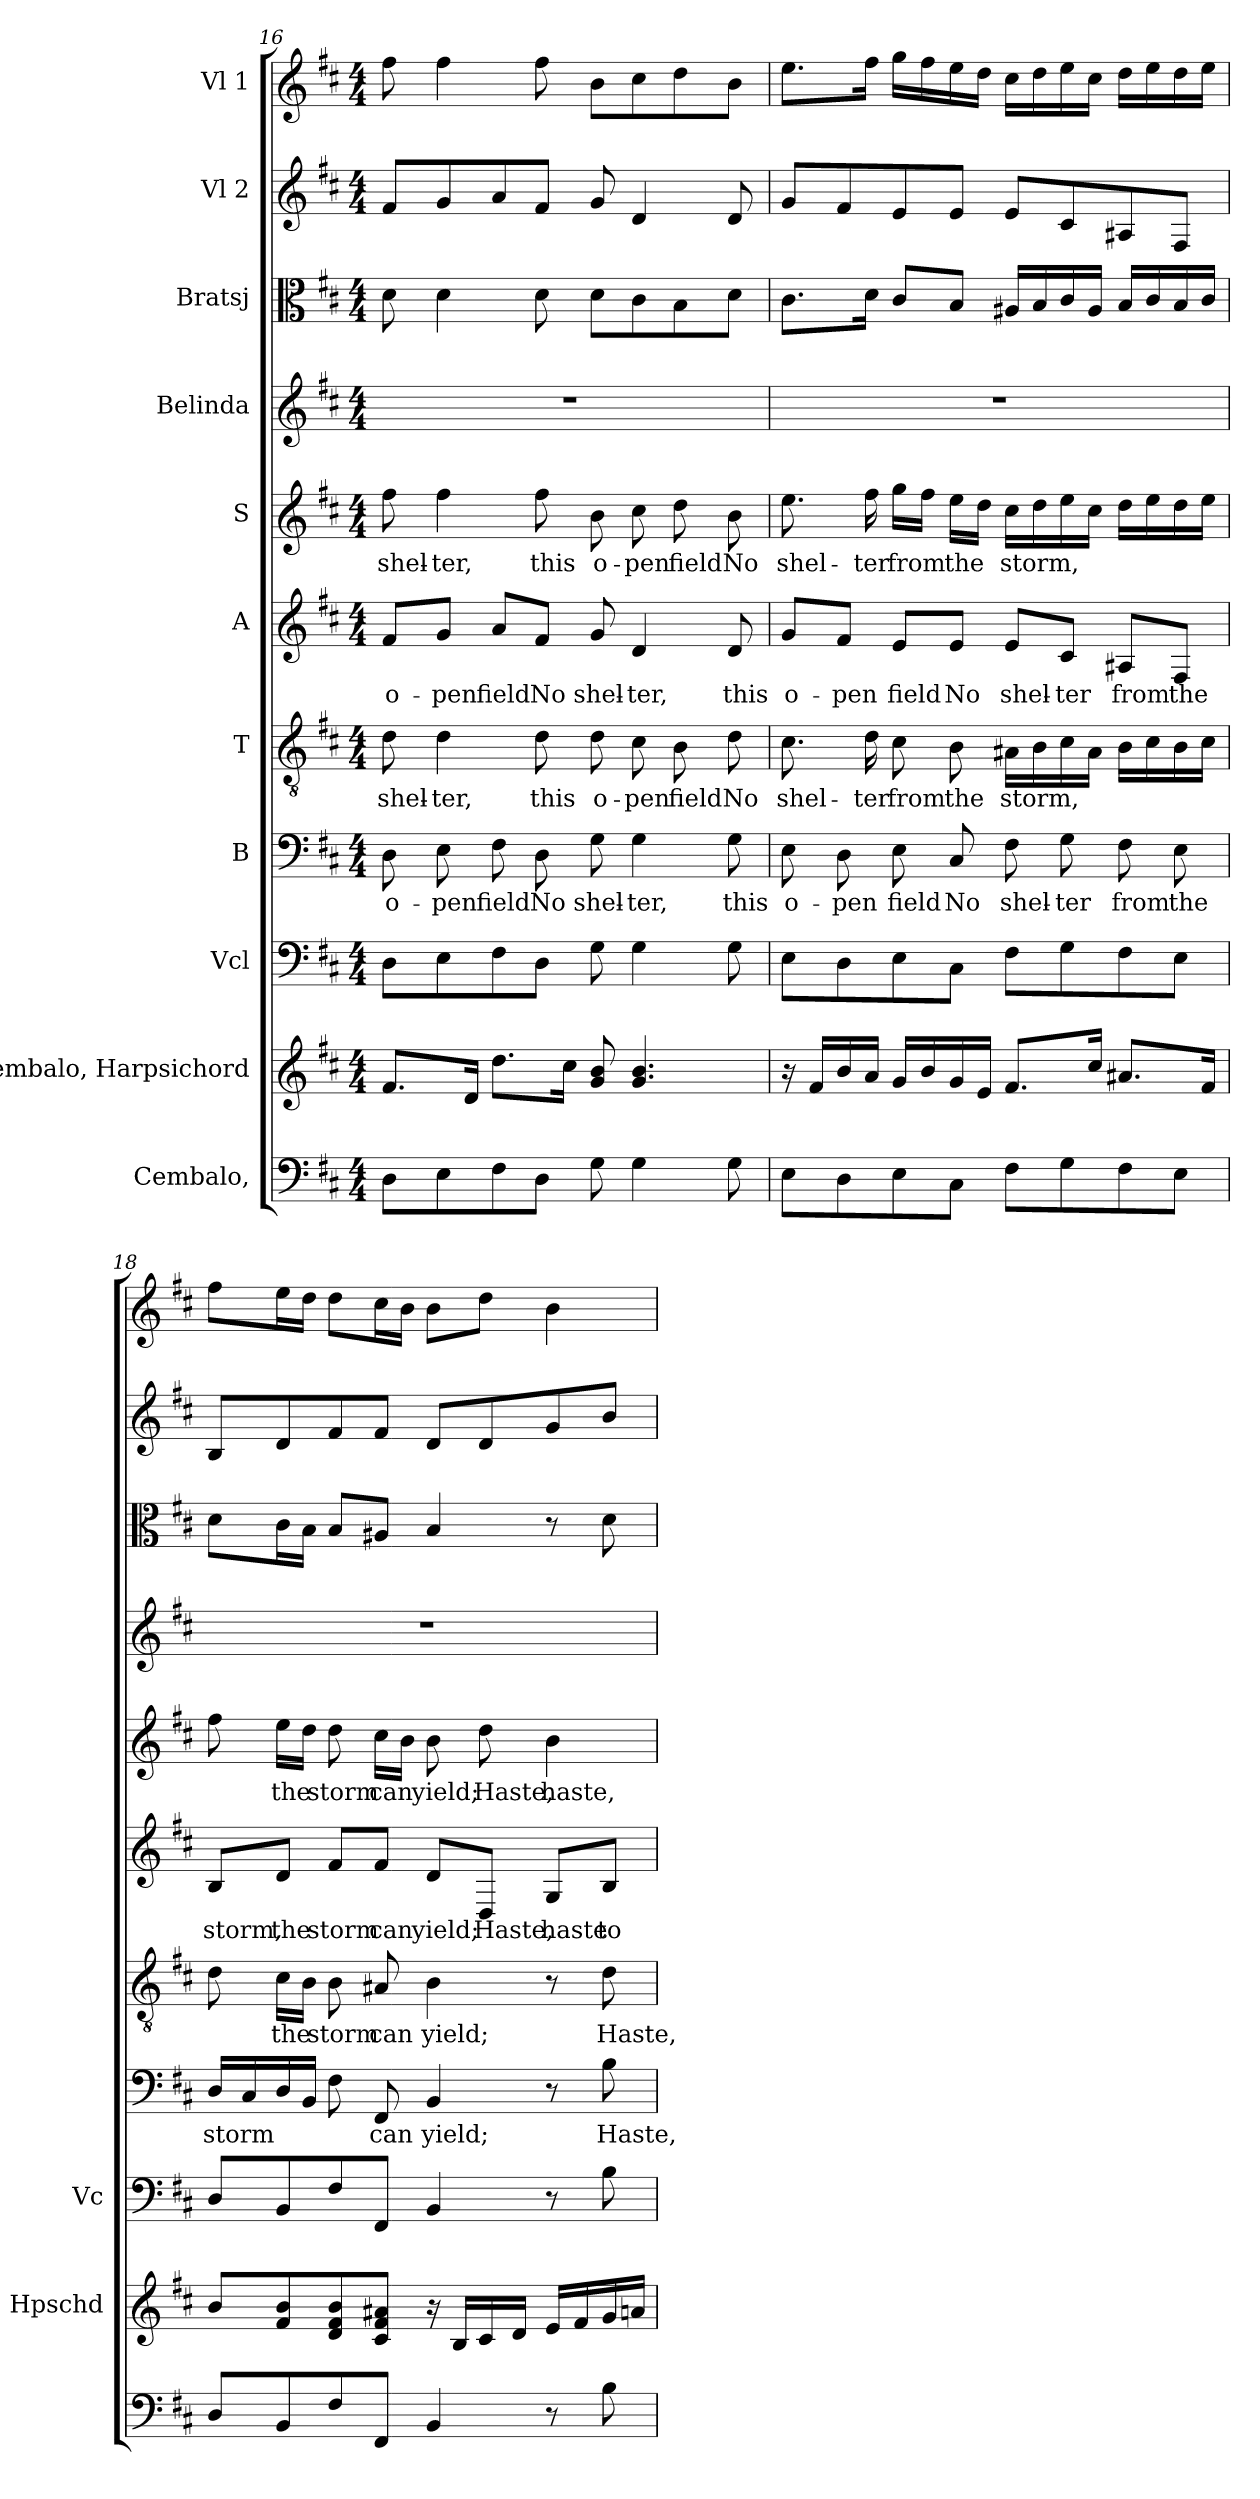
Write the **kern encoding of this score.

**kern	**kern	**kern	**kern	**text	**kern	**text	**kern	**text	**kern	**text	**kern	**kern	**kern	**kern
*part11	*part10	*part9	*part8	*part8	*part7	*part7	*part6	*part6	*part5	*part5	*part4	*part3	*part2	*part1
*staff11	*staff10	*staff9	*staff8	*staff8	*staff7	*staff7	*staff6	*staff6	*staff5	*staff5	*staff4	*staff3	*staff2	*staff1
*I"Cembalo,	*I"Cembalo, Harpsichord	*I"Vcl	*I"B	*	*I"T	*	*I"A	*	*I"S	*	*I"Belinda	*I"Bratsj	*I"Vl 2	*I"Vl 1
*	*I'Hpschd	*I'Vc	*	*	*	*	*	*	*	*	*	*	*	*
!!LO:PB:g=z
*clefF4	*clefG2	*clefF4	*clefF4	*	*clefGv2	*	*clefG2	*	*clefG2	*	*clefG2	*clefC3	*clefG2	*clefG2
*k[f#c#]	*k[f#c#]	*k[f#c#]	*k[f#c#]	*	*k[f#c#]	*	*k[f#c#]	*	*k[f#c#]	*	*k[f#c#]	*k[f#c#]	*k[f#c#]	*k[f#c#]
*M4/4	*M4/4	*M4/4	*M4/4	*	*M4/4	*	*M4/4	*	*M4/4	*	*M4/4	*M4/4	*M4/4	*M4/4
=16	=16	=16	=16	=16	=16	=16	=16	=16	=16	=16	=16	=16	=16	=16
!	!	!	!	!LO:LY:b	!	!LO:LY:b	!	!LO:LY:b	!	!LO:LY:b	!	!	!	!
8D\L	8.f#/L	8D\L	8D\	o-	8d\	shel-	8f#/L	o-	8ff#\	shel-	1r	8d\	8f#/L	8ff#\
!	!	!	!	!LO:LY:b	!	!LO:LY:b	!	!LO:LY:b	!	!LO:LY:b	!	!	!	!
8E\	.	8E\	8E\	-pen	4d\	-ter,	8g/J	-pen	4ff#\	-ter,	.	4d\	8g/	4ff#\
.	16d/Jk	.	.	.	.	.	.	.	.	.	.	.	.	.
!	!	!	!	!LO:LY:b	!	!	!	!LO:LY:b	!	!	!	!	!	!
8F#\	8.dd\L	8F#\	8F#\	field	.	.	8a/L	field	.	.	.	.	8a/	.
!	!	!	!	!LO:LY:b	!	!LO:LY:b	!	!LO:LY:b	!	!LO:LY:b	!	!	!	!
8D\J	.	8D\J	8D\	No	8d\	this	8f#/J	No	8ff#\	this	.	8d\	8f#/J	8ff#\
.	16cc#\Jk	.	.	.	.	.	.	.	.	.	.	.	.	.
!	!	!	!	!LO:LY:b	!	!LO:LY:b	!	!LO:LY:b	!	!LO:LY:b	!	!	!	!
8G\	8g/ 8b/	8G\	8G\	shel-	8d\	o-	8g/	shel-	8b\	o-	.	8d\L	8g/	8b\L
!	!	!	!	!LO:LY:b	!	!LO:LY:b	!	!LO:LY:b	!	!LO:LY:b	!	!	!	!
4G\	4.g/ 4.b/	4G\	4G\	-ter,	8c#\	-pen	4d/	-ter,	8cc#\	-pen	.	8c#\	4d/	8cc#\
!	!	!	!	!	!	!LO:LY:b	!	!	!	!LO:LY:b	!	!	!	!
.	.	.	.	.	8B\	field	.	.	8dd\	field	.	8B\	.	8dd\
!	!	!	!	!LO:LY:b	!	!LO:LY:b	!	!LO:LY:b	!	!LO:LY:b	!	!	!	!
8G\	.	8G\	8G\	this	8d\	No	8d/	this	8b\	No	.	8d\J	8d/	8b\J
=17	=17	=17	=17	=17	=17	=17	=17	=17	=17	=17	=17	=17	=17	=17
!	!	!	!	!LO:LY:b	!	!LO:LY:b	!	!LO:LY:b	!	!LO:LY:b	!	!	!	!
8E\L	16r	8E\L	8E\	o-	8.c#\	shel-	8g/L	o-	8.ee\	shel-	1r	8.c#\L	8g/L	8.ee\L
.	16f#/LL	.	.	.	.	.	.	.	.	.	.	.	.	.
!	!	!	!	!LO:LY:b	!	!	!	!LO:LY:b	!	!	!	!	!	!
8D\	16b/	8D\	8D\	-pen	.	.	8f#/J	-pen	.	.	.	.	8f#/	.
!	!	!	!	!	!	!LO:LY:b	!	!	!	!LO:LY:b	!	!	!	!
.	16a/JJ	.	.	.	16d\	-ter	.	.	16ff#\	-ter	.	16d\Jk	.	16ff#\Jk
!	!	!	!	!LO:LY:b	!	!LO:LY:b	!	!LO:LY:b	!	!LO:LY:b	!	!	!	!
8E\	16g/LL	8E\	8E\	field	8c#\	from	8e/L	field	16gg\LL	from	.	8c#/L	8e/	16gg\LL
.	16b/	.	.	.	.	.	.	.	16ff#\JJ	.	.	.	.	16ff#\
!	!	!	!	!LO:LY:b	!	!LO:LY:b	!	!LO:LY:b	!	!LO:LY:b	!	!	!	!
8C#\J	16g/	8C#\J	8C#/	No	8B\	the	8e/J	No	16ee\LL	the	.	8B/J	8e/J	16ee\
.	16e/JJ	.	.	.	.	.	.	.	16dd\JJ	.	.	.	.	16dd\JJ
!	!	!	!	!LO:LY:b	!	!LO:LY:b	!	!LO:LY:b	!	!LO:LY:b	!	!	!	!
8F#\L	8.f#/L	8F#\L	8F#\	shel-	16A#X\LL	storm,	8e/L	shel-	16cc#\LL	storm,	.	16A#X/LL	8e/L	16cc#\LL
.	.	.	.	.	16B\	.	.	.	16dd\	.	.	16B/	.	16dd\
!	!	!	!	!LO:LY:b	!	!	!	!LO:LY:b	!	!	!	!	!	!
8G\	.	8G\	8G\	-ter	16c#\	.	8c#/J	-ter	16ee\	.	.	16c#/	8c#/	16ee\
.	16cc#/Jk	.	.	.	16A#\JJ	.	.	.	16cc#\JJ	.	.	16A#/JJ	.	16cc#\JJ
!	!	!	!	!LO:LY:b	!	!	!	!LO:LY:b	!	!	!	!	!	!
8F#\	8.a#X/L	8F#\	8F#\	from	16B\LL	.	8A#X/L	from	16dd\LL	.	.	16B/LL	8A#X/	16dd\LL
.	.	.	.	.	16c#\	.	.	.	16ee\	.	.	16c#/	.	16ee\
!	!	!	!	!LO:LY:b	!	!	!	!LO:LY:b	!	!	!	!	!	!
8E\J	.	8E\J	8E\	the	16B\	.	8F#/J	the	16dd\	.	.	16B/	8F#/J	16dd\
.	16f#/Jk	.	.	.	16c#\JJ	.	.	.	16ee\JJ	.	.	16c#/JJ	.	16ee\JJ
!!LO:PB:g=z
=18	=18	=18	=18	=18	=18	=18	=18	=18	=18	=18	=18	=18	=18	=18
!	!	!	!	!LO:LY:b	!	!	!	!LO:LY:b	!	!	!	!	!	!
8D/L	8b/L	8D/L	16D/LL	storm	8d\	.	8B/L	storm,	8ff#\	.	1r	8d\L	8B/L	8ff#\L
.	.	.	16C#/	.	.	.	.	.	.	.	.	.	.	.
!	!	!	!	!	!	!LO:LY:b	!	!LO:LY:b	!	!LO:LY:b	!	!	!	!
8BB/	8f#/ 8b/	8BB/	16D/	.	16c#\LL	the	8d/J	the	16ee\LL	the	.	16c#\L	8d/	16ee\L
.	.	.	16BB/JJ	.	16B\JJ	.	.	.	16dd\JJ	.	.	16B\JJ	.	16dd\JJ
!	!	!	!	!	!	!LO:LY:b	!	!LO:LY:b	!	!LO:LY:b	!	!	!	!
8F#/	8d/ 8f#/ 8b/	8F#/	8F#\	.	8B\	storm	8f#/L	storm	8dd\	storm	.	8B/L	8f#/	8dd\L
!	!	!	!	!LO:LY:b	!	!LO:LY:b	!	!LO:LY:b	!	!LO:LY:b	!	!	!	!
8FF#/J	8c#/ 8f#/ 8a#X/J	8FF#/J	8FF#/	can	8A#X/	can	8f#/J	can	16cc#\LL	can	.	8A#X/J	8f#/J	16cc#\L
.	.	.	.	.	.	.	.	.	16b\JJ	.	.	.	.	16b\JJ
!	!	!	!	!LO:LY:b	!	!LO:LY:b	!	!LO:LY:b	!	!LO:LY:b	!	!	!	!
4BB/	16r	4BB/	4BB/	yield;	4B\	yield;	8d/L	yield;	8b\	yield;	.	4B/	8d/L	8b\L
.	16B/LL	.	.	.	.	.	.	.	.	.	.	.	.	.
!	!	!	!	!	!	!	!	!LO:LY:b	!	!LO:LY:b	!	!	!	!
.	16c#/	.	.	.	.	.	8D/J	Haste,	8dd\	Haste,	.	.	8d/	8dd\J
.	16d/JJ	.	.	.	.	.	.	.	.	.	.	.	.	.
!	!	!	!	!	!	!	!	!LO:LY:b	!	!LO:LY:b	!	!	!	!
8r	16e/LL	8r	8r	.	8r	.	8G/L	haste	4b\	haste,	.	8r	8g/	4b\
.	16f#/	.	.	.	.	.	.	.	.	.	.	.	.	.
!	!	!	!	!LO:LY:b	!	!LO:LY:b	!	!LO:LY:b	!	!	!	!	!	!
8B\	16g/	8B\	8B\	Haste,	8d\	Haste,	8B/J	to	.	.	.	8d\	8b/J	.
.	16an/JJ	.	.	.	.	.	.	.	.	.	.	.	.	.
=	=	=	=	=	=	=	=	=	=	=	=	=	=	=
*-	*-	*-	*-	*-	*-	*-	*-	*-	*-	*-	*-	*-	*-	*-
